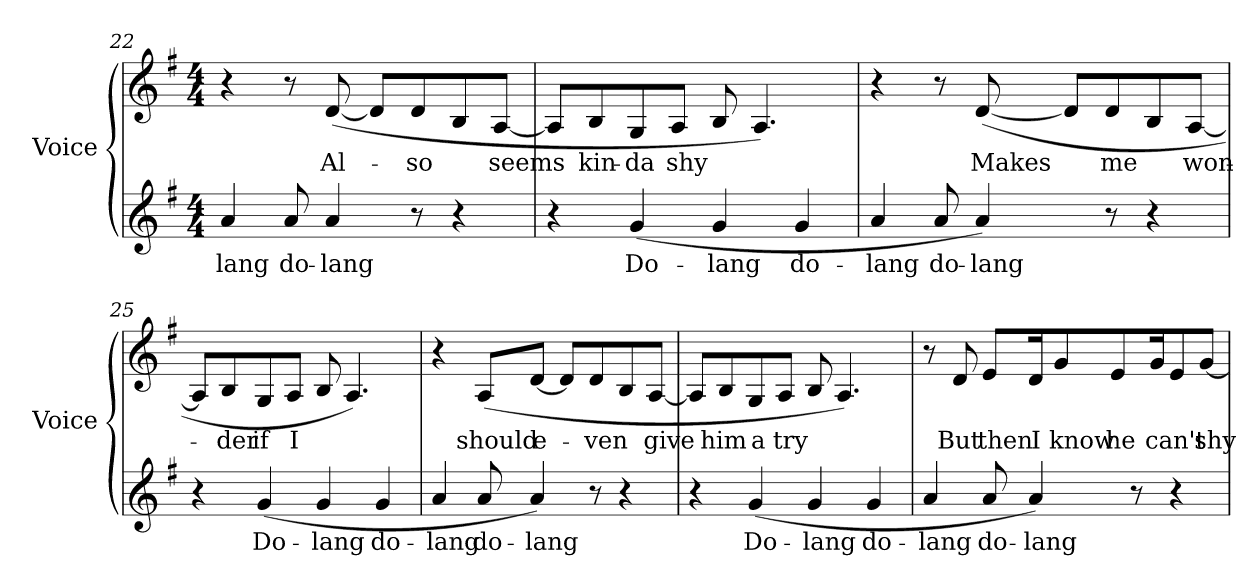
**kern	**text	**kern	**text
*part2	*part2	*part1	*part1
*staff2	*staff2	*staff1	*staff1
*I"Voice	*	*I"Voice	*
*I'Voice	*	*I'Voice	*
!!LO:LB:g=z
*clefG2	*	*clefG2	*
*k[f#]	*	*k[f#]	*
*G:	*	*G:	*
*M4/4	*	*M4/4	*
=22	=22	=22	=22
!	!LO:LY:b:color=#000000	!	!
4ai/	-lang	4r	.
!	!LO:LY:b:color=#000000	!	!
8ai/	do-	8r	.
!	!LO:LY:b:color=#000000	!	!
!	!	!	!LO:LY:b:color=#000000
4ai/	-lang	([8di/	Al-
.	.	8di/L]	.
!	!	!	!LO:LY:b:color=#000000
8r	.	8di/	-so
4r	.	8Bi/	.
!	!	!	!LO:LY:b:color=#000000
.	.	[8Ai/J	seems
=23	=23	=23	=23
4r	.	8Ai/L]	.
!	!	!	!LO:LY:b:color=#000000
.	.	8Bi/	kin-
!	!LO:LY:b:color=#000000	!	!
!	!	!	!LO:LY:b:color=#000000
(4gi/	Do-	8Gi/	-da
!	!	!	!LO:LY:b:color=#000000
.	.	8Ai/J	shy
!	!LO:LY:b:color=#000000	!	!
4gi/	-lang	8Bi/	.
.	.	4.Ai/)	.
!	!LO:LY:b:color=#000000	!	!
4gi/	do-	.	.
=24	=24	=24	=24
!	!LO:LY:b:color=#000000	!	!
4ai/	-lang	4r	.
!	!LO:LY:b:color=#000000	!	!
8ai/	do-	8r	.
!	!LO:LY:b:color=#000000	!	!
!	!	!	!LO:LY:b:color=#000000
4ai/)	-lang	([8di/	Makes
.	.	8di/L]	.
!	!	!	!LO:LY:b:color=#000000
8r	.	8di/	me
4r	.	8Bi/	.
!	!	!	!LO:LY:b:color=#000000
.	.	[8Ai/J	won-
=25	=25	=25	=25
4r	.	8Ai/L]	.
!	!	!	!LO:LY:b:color=#000000
.	.	8Bi/	-der
!	!LO:LY:b:color=#000000	!	!
!	!	!	!LO:LY:b:color=#000000
(4gi/	Do-	8Gi/	if
!	!	!	!LO:LY:b:color=#000000
.	.	8Ai/J	I
!	!LO:LY:b:color=#000000	!	!
4gi/	-lang	8Bi/	.
.	.	4.Ai/)	.
!	!LO:LY:b:color=#000000	!	!
4gi/	do-	.	.
!!LO:LB:g=z
=26	=26	=26	=26
!	!LO:LY:b:color=#000000	!	!
4ai/	-lang	4r	.
!	!LO:LY:b:color=#000000	!	!
!	!	!	!LO:LY:b:color=#000000
8ai/	do-	(8Ai/L	should
!	!LO:LY:b:color=#000000	!	!
!	!	!	!LO:LY:b:color=#000000
4ai/)	-lang	[8di/J	e-
.	.	8di/L]	.
!	!	!	!LO:LY:b:color=#000000
8r	.	8di/	-ven
4r	.	8Bi/	.
!	!	!	!LO:LY:b:color=#000000
.	.	[8Ai/J	give
=27	=27	=27	=27
4r	.	8Ai/L]	.
!	!	!	!LO:LY:b:color=#000000
.	.	8Bi/	him
!	!LO:LY:b:color=#000000	!	!
!	!	!	!LO:LY:b:color=#000000
(4gi/	Do-	8Gi/	a
!	!	!	!LO:LY:b:color=#000000
.	.	8Ai/J	try
!	!LO:LY:b:color=#000000	!	!
4gi/	-lang	8Bi/	.
.	.	4.Ai/)	.
!	!LO:LY:b:color=#000000	!	!
4gi/	do-	.	.
=28	=28	=28	=28
!	!LO:LY:b:color=#000000	!	!
4ai/	-lang	8r	.
!	!	!	!LO:LY:b:color=#000000
.	.	8di/	But
!	!LO:LY:b:color=#000000	!	!
!	!	!	!LO:LY:b:color=#000000
8ai/	do-	8ei/L	then
!	!LO:LY:b:color=#000000	!	!
!	!	!	!LO:LY:b:color=#000000
4ai/)	-lang	16di/k	I
!	!	!	!LO:LY:b:color=#000000
.	.	8gi/	know
!	!	!	!LO:LY:b:color=#000000
.	.	8ei/	he
8r	.	.	.
!	!	!	!LO:LY:b:color=#000000
.	.	16gi/k	can't
4r	.	8ei/	.
!	!	!	!LO:LY:b:color=#000000
.	.	[8gi/J	shy
=	=	=	=
*-	*-	*-	*-
